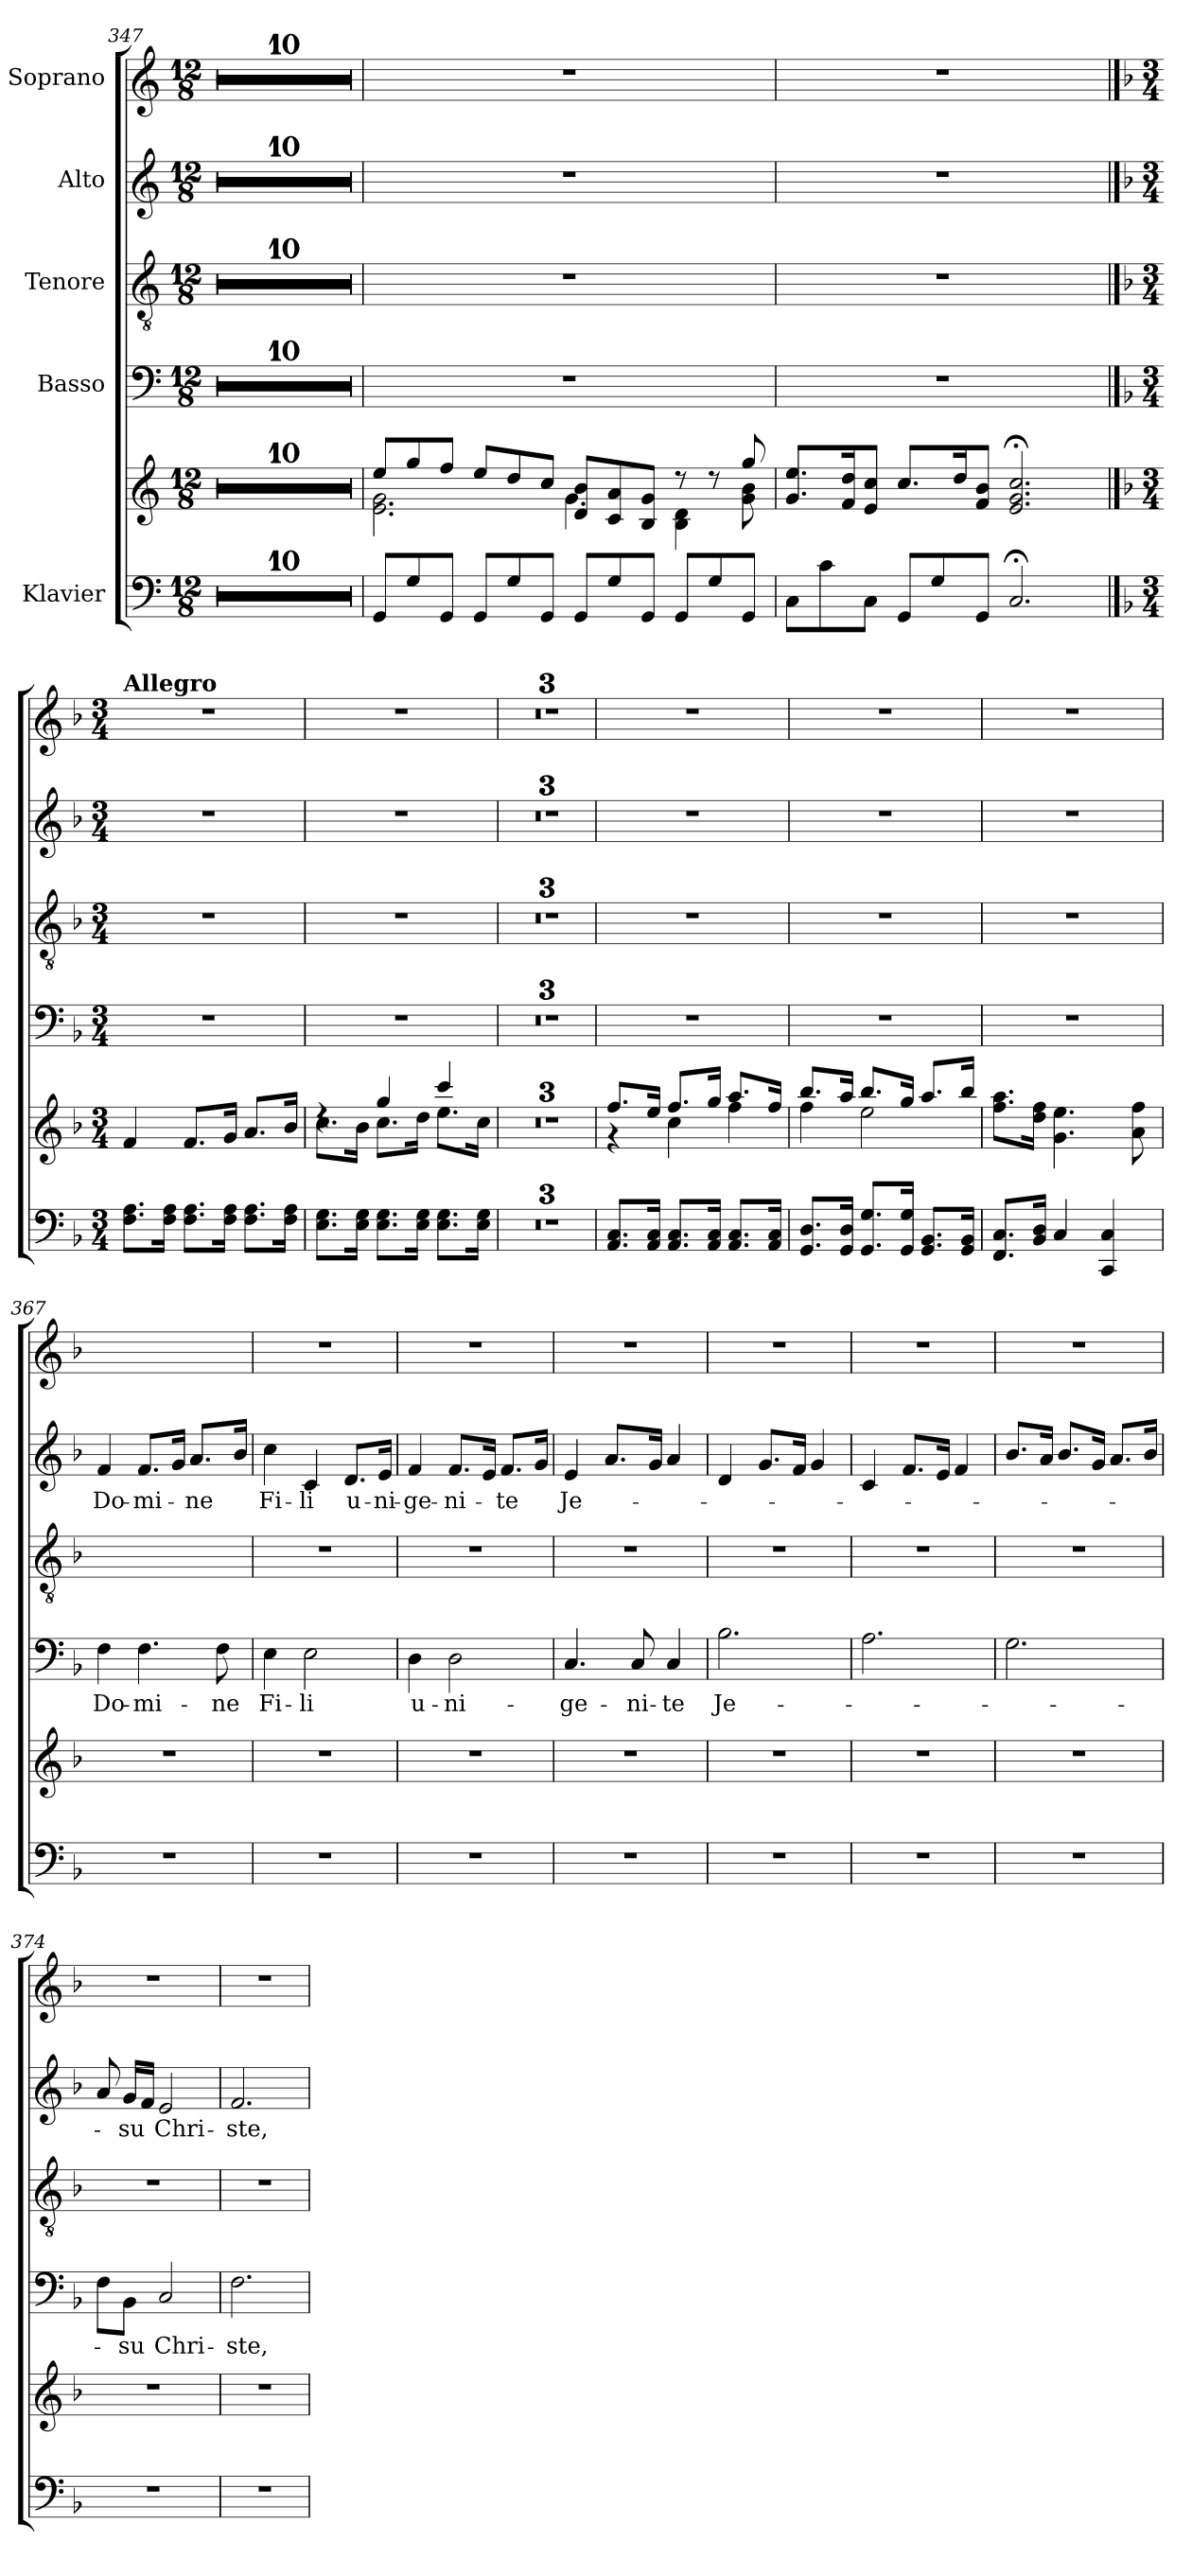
**kern	**kern	**kern	**text	**kern	**kern	**text	**kern
*part5	*part5	*part4	*part4	*part3	*part2	*part2	*part1
*staff6	*staff5	*staff4	*staff4	*staff3	*staff2	*staff2	*staff1
*I"Klavier	*	*I"Basso	*	*I"Tenore	*I"Alto	*	*I"Soprano
*clefF4	*clefG2	*clefF4	*	*clefGv2	*clefG2	*	*clefG2
*k[]	*k[]	*k[]	*	*k[]	*k[]	*	*k[]
*M12/8	*M12/8	*M12/8	*	*M12/8	*M12/8	*	*M12/8
=347	=347	=347	=347	=347	=347	=347	=347
1.r	1.r	1.r	.	1.r	1.r	.	1.r
=348	=348	=348	=348	=348	=348	=348	=348
1.r	1.r	1.r	.	1.r	1.r	.	1.r
=349	=349	=349	=349	=349	=349	=349	=349
1.r	1.r	1.r	.	1.r	1.r	.	1.r
=350	=350	=350	=350	=350	=350	=350	=350
1.r	1.r	1.r	.	1.r	1.r	.	1.r
=351	=351	=351	=351	=351	=351	=351	=351
1.r	1.r	1.r	.	1.r	1.r	.	1.r
=352	=352	=352	=352	=352	=352	=352	=352
1.r	1.r	1.r	.	1.r	1.r	.	1.r
=353	=353	=353	=353	=353	=353	=353	=353
1.r	1.r	1.r	.	1.r	1.r	.	1.r
=354	=354	=354	=354	=354	=354	=354	=354
1.r	1.r	1.r	.	1.r	1.r	.	1.r
=355	=355	=355	=355	=355	=355	=355	=355
1.r	1.r	1.r	.	1.r	1.r	.	1.r
=356	=356	=356	=356	=356	=356	=356	=356
1.r	1.r	1.r	.	1.r	1.r	.	1.r
=357	=357	=357	=357	=357	=357	=357	=357
*	*^	*	*	*	*	*	*
8GG/L	8ee/L	2.e\ 2.g\	1.r	.	1.r	1.r	.	1.r
8G/	8gg/	.	.	.	.	.	.	.
8GG/J	8ff/J	.	.	.	.	.	.	.
8GG/L	8ee/L	.	.	.	.	.	.	.
8G/	8dd/	.	.	.	.	.	.	.
8GG/J	8cc/J	.	.	.	.	.	.	.
8GG/L	8d/ 8b/L	4.g\	.	.	.	.	.	.
8G/	8c/ 8a/	.	.	.	.	.	.	.
8GG/J	8B/ 8g/J	.	.	.	.	.	.	.
8GG/L	8r	4B\ 4d\	.	.	.	.	.	.
8G/	8r	.	.	.	.	.	.	.
8GG/J	8gg/	8g\ 8b\	.	.	.	.	.	.
*	*v	*v	*	*	*	*	*	*
=358	=358	=358	=358	=358	=358	=358	=358
8C\L	8.g/ 8.ee/L	1.r	.	1.r	1.r	.	1.r
8c\	.	.	.	.	.	.	.
.	16f/ 16dd/K	.	.	.	.	.	.
8C\J	8e/ 8cc/J	.	.	.	.	.	.
8GG/L	8.cc/L	.	.	.	.	.	.
8G/	.	.	.	.	.	.	.
.	16dd/K	.	.	.	.	.	.
8GG/J	8f/ 8b/J	.	.	.	.	.	.
2.C;</	2.e/;< 2.g/;< 2.cc/;<	.	.	.	.	.	.
!!LO:LB:g=z
==359	==359	==359	==359	==359	==359	==359	==359
*k[b-]	*k[b-]	*k[b-]	*	*k[b-]	*k[b-]	*	*k[b-]
*M3/4	*M3/4	*M3/4	*	*M3/4	*M3/4	*	*M3/4
!	!	!	!	!	!	!	!LO:TX:a:B:t=Allegro
8.F\ 8.A\L	4f/	2.r	.	2.r	2.r	.	2.r
16F\ 16A\Jk	.	.	.	.	.	.	.
8.F\ 8.A\L	8.f/L	.	.	.	.	.	.
16F\ 16A\Jk	16g/Jk	.	.	.	.	.	.
8.F\ 8.A\L	8.a/L	.	.	.	.	.	.
16F\ 16A\Jk	16b-/Jk	.	.	.	.	.	.
=360	=360	=360	=360	=360	=360	=360	=360
*	*^	*	*	*	*	*	*
8.E\ 8.G\L	4rdd	8.cc\L	2.r	.	2.r	2.r	.	2.r
16E\ 16G\Jk	.	16b-\Jk	.	.	.	.	.	.
8.E\ 8.G\L	4gg/	8.cc\L	.	.	.	.	.	.
16E\ 16G\Jk	.	16dd\Jk	.	.	.	.	.	.
8.E\ 8.G\L	4ccc/	8.ee\L	.	.	.	.	.	.
16E\ 16G\Jk	.	16cc\Jk	.	.	.	.	.	.
*	*v	*v	*	*	*	*	*	*
=361	=361	=361	=361	=361	=361	=361	=361
2.r	2.r	2.r	.	2.r	2.r	.	2.r
=362	=362	=362	=362	=362	=362	=362	=362
2.r	2.r	2.r	.	2.r	2.r	.	2.r
=363	=363	=363	=363	=363	=363	=363	=363
2.r	2.r	2.r	.	2.r	2.r	.	2.r
=364	=364	=364	=364	=364	=364	=364	=364
*	*^	*	*	*	*	*	*
8.AA/ 8.C/L	8.ff/L	4r	2.r	.	2.r	2.r	.	2.r
16AA/ 16C/Jk	16ee/Jk	.	.	.	.	.	.	.
8.AA/ 8.C/L	8.ff/L	4cc\	.	.	.	.	.	.
16AA/ 16C/Jk	16gg/Jk	.	.	.	.	.	.	.
8.AA/ 8.C/L	8.aa/L	4ff\	.	.	.	.	.	.
16AA/ 16C/Jk	16ff/Jk	.	.	.	.	.	.	.
=365	=365	=365	=365	=365	=365	=365	=365	=365
8.GG/ 8.D/L	8.bb-/L	4ff\	2.r	.	2.r	2.r	.	2.r
16GG/ 16D/Jk	16aa/Jk	.	.	.	.	.	.	.
8.GG/ 8.G/L	8.bb-/L	2ee\	.	.	.	.	.	.
16GG/ 16G/Jk	16gg/Jk	.	.	.	.	.	.	.
8.GG/ 8.BB-/L	8.aa/L	.	.	.	.	.	.	.
16GG/ 16BB-/Jk	16bb-/Jk	.	.	.	.	.	.	.
*	*v	*v	*	*	*	*	*	*
=366	=366	=366	=366	=366	=366	=366	=366
8.FF/ 8.C/L	8.ff\ 8.aa\L	2.r	.	2.r	2.r	.	2.r
16BB-/ 16D/Jk	16dd\ 16ff\Jk	.	.	.	.	.	.
4C/	4.g\ 4.ee\	.	.	.	.	.	.
4CC/ 4C/	.	.	.	.	.	.	.
.	8a\ 8ff\	.	.	.	.	.	.
!!LO:PB:g=z
=367	=367	=367	=367	=367	=367	=367	=367
!	!	!	!LO:LY:b	!	!	!LO:LY:b	!
2.r	2.r	4F\	Do-	2.F/yy	4f/	Do-	2.f/yy
!	!	!	!LO:LY:b	!	!	!LO:LY:b	!
.	.	4.F\	-mi-	.	8.f/L	-mi-	.
.	.	.	.	.	16g/Jk	.	.
!	!	!	!	!	!	!LO:LY:b	!
.	.	.	.	.	8.a/L	-ne	.
!	!	!	!LO:LY:b	!	!	!	!
.	.	8F\	-ne	.	.	.	.
.	.	.	.	.	16b-/Jk	.	.
=368	=368	=368	=368	=368	=368	=368	=368
!	!	!	!LO:LY:b	!	!	!LO:LY:b	!
2.r	2.r	4E\	Fi-	2.r	4cc\	Fi-	2.r
!	!	!	!LO:LY:b	!	!	!LO:LY:b	!
.	.	2E\	-li	.	4c/	-li	.
!	!	!	!	!	!	!LO:LY:b	!
.	.	.	.	.	8.d/L	u-	.
!	!	!	!	!	!	!LO:LY:b	!
.	.	.	.	.	16e/Jk	-ni-	.
=369	=369	=369	=369	=369	=369	=369	=369
!	!	!	!LO:LY:b	!	!	!LO:LY:b	!
2.r	2.r	4D\	u-	2.r	4f/	-ge-	2.r
!	!	!	!LO:LY:b	!	!	!LO:LY:b	!
.	.	2D\	-ni-	.	8.f/L	-ni-	.
.	.	.	.	.	16e/Jk	.	.
!	!	!	!	!	!	!LO:LY:b	!
.	.	.	.	.	8.f/L	-te	.
.	.	.	.	.	16g/Jk	.	.
=370	=370	=370	=370	=370	=370	=370	=370
!	!	!	!LO:LY:b	!	!	!LO:LY:b	!
2.r	2.r	4.C/	-ge-	2.r	4e/	Je-	2.r
.	.	.	.	.	8.a/L	.	.
!	!	!	!LO:LY:b	!	!	!	!
.	.	8C/	-ni-	.	.	.	.
.	.	.	.	.	16g/Jk	.	.
!	!	!	!LO:LY:b	!	!	!	!
.	.	4C/	-te	.	4a/	.	.
=371	=371	=371	=371	=371	=371	=371	=371
!	!	!	!LO:LY:b	!	!	!	!
2.r	2.r	2.B-\	Je-	2.r	4d/	.	2.r
.	.	.	.	.	8.g/L	.	.
.	.	.	.	.	16f/Jk	.	.
.	.	.	.	.	4g/	.	.
=372	=372	=372	=372	=372	=372	=372	=372
2.r	2.r	2.A\	.	2.r	4c/	.	2.r
.	.	.	.	.	8.f/L	.	.
.	.	.	.	.	16e/Jk	.	.
.	.	.	.	.	4f/	.	.
=373	=373	=373	=373	=373	=373	=373	=373
2.r	2.r	2.G\	.	2.r	8.b-/L	.	2.r
.	.	.	.	.	16a/Jk	.	.
.	.	.	.	.	8.b-/L	.	.
.	.	.	.	.	16g/Jk	.	.
.	.	.	.	.	8.a/L	.	.
.	.	.	.	.	16b-/Jk	.	.
!!LO:LB:g=z
=374	=374	=374	=374	=374	=374	=374	=374
2.r	2.r	8F\L	.	2.r	8a/	.	2.r
!	!	!	!LO:LY:b	!	!	!LO:LY:b	!
.	.	8BB-\J	-su	.	16g/LL	-su	.
.	.	.	.	.	16f/JJ	.	.
!	!	!	!LO:LY:b	!	!	!LO:LY:b	!
.	.	2C/	Chri-	.	2e/	Chri-	.
=375	=375	=375	=375	=375	=375	=375	=375
!	!	!	!LO:LY:b	!	!	!LO:LY:b	!
2.r	2.r	2.F\	-ste,	2.r	2.f/	-ste,	2.r
=	=	=	=	=	=	=	=
*-	*-	*-	*-	*-	*-	*-	*-
